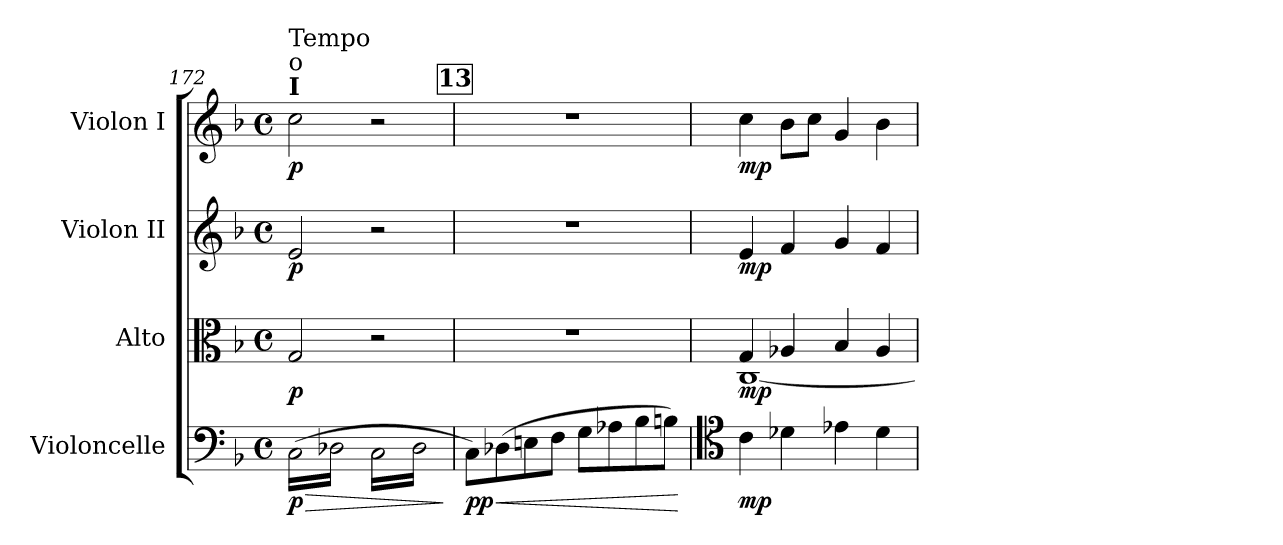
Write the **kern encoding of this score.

**kern	**dynam	**kern	**dynam	**kern	**dynam	**kern	**dynam
*part4	*part4	*part3	*part3	*part2	*part2	*part1	*part1
*staff4	*staff4	*staff3	*staff3	*staff2	*staff2	*staff1	*staff1
*I"Violoncelle	*	*I"Alto	*	*I"Violon II	*	*I"Violon I	*
*I'Vc	*	*	*	*I'Vln	*	*I'Vln	*
*clefF4	*	*clefC3	*	*clefG2	*	*clefG2	*
*k[b-]	*	*k[b-]	*	*k[b-]	*	*k[b-]	*
*M4/4	*	*M4/4	*	*M4/4	*	*M4/4	*
*met(c)	*	*met(c)	*	*met(c)	*	*met(c)	*
=172	=172	=172	=172	=172	=172	=172	=172
!	!	!	!	!	!	!LO:TX:B:t=I	!
!	!	!	!	!	!	!LO:TX:t=o	!
!	!	!	!	!	!	!LO:TX:t=Tempo	!
!	!LO:HP:b	!	!	!	!	!	!
!	!LO:DY:n=1:b	!	!LO:DY:b	!	!LO:DY:b	!	!LO:DY:b
*tremolo	*	*	*	*	*	*	*
(>16C\LL	> p	2G/	p	2e/	p	2cc\	p
16D-X\	.	.	.	.	.	.	.
16C\	.	.	.	.	.	.	.
16D-X\	.	.	.	.	.	.	.
16C\	.	.	.	.	.	.	.
16D-X\	.	.	.	.	.	.	.
16C\	.	.	.	.	.	.	.
16D-X\JJ	.	.	.	.	.	.	.
16C\LL	.	2r	.	2r	.	2r	.
16D-\	.	.	.	.	.	.	.
16C\	.	.	.	.	.	.	.
16D-\	.	.	.	.	.	.	.
16C\	.	.	.	.	.	.	.
16D-\	.	.	.	.	.	.	.
16C\	.	.	.	.	.	.	.
16D-\JJ	.	.	.	.	.	.	.
*Xtremolo	*	*	*	*	*	*	*
.	]	.	.	.	.	.	.
!!LO:REH:place=s1:a:B:fs=14:t=13
=173	=173	=173	=173	=173	=173	=173	=173
!	!LO:HP:b	!	!	!	!	!	!
!	!LO:DY:n=1:b	!	!	!	!	!	!
8C\L)	< pp	1r	.	1r	.	1r	.
.	.	.	.	.	.	.	.
(>8D-X\	.	.	.	.	.	.	.
.	.	.	.	.	.	.	.
8En\	.	.	.	.	.	.	.
8F\J	.	.	.	.	.	.	.
8G\L	.	.	.	.	.	.	.
8A-X\	.	.	.	.	.	.	.
8B-\	.	.	.	.	.	.	.
8Bn\J)	.	.	.	.	.	.	.
.	[	.	.	.	.	.	.
=174	=174	=174	=174	=174	=174	=174	=174
*clefC4	*	*	*	*	*	*	*
*	*	*^	*	*	*	*	*
!	!LO:DY:b	!	!	!LO:DY:b	!	!LO:DY:b	!	!LO:DY:b
4c\	mp	4G/	[1C	mp	4e/	mp	4cc\	mp
4d-X\	.	4A-X/	.	.	4f/	.	8b-\L	.
.	.	.	.	.	.	.	8cc\J	.
4e-X\	.	4B-/	.	.	4g/	.	4g/	.
4d-\	.	4A-/	.	.	4f/	.	4b-\	.
*	*	*v	*v	*	*	*	*	*
=	=	=	=	=	=	=	=
*-	*-	*-	*-	*-	*-	*-	*-
